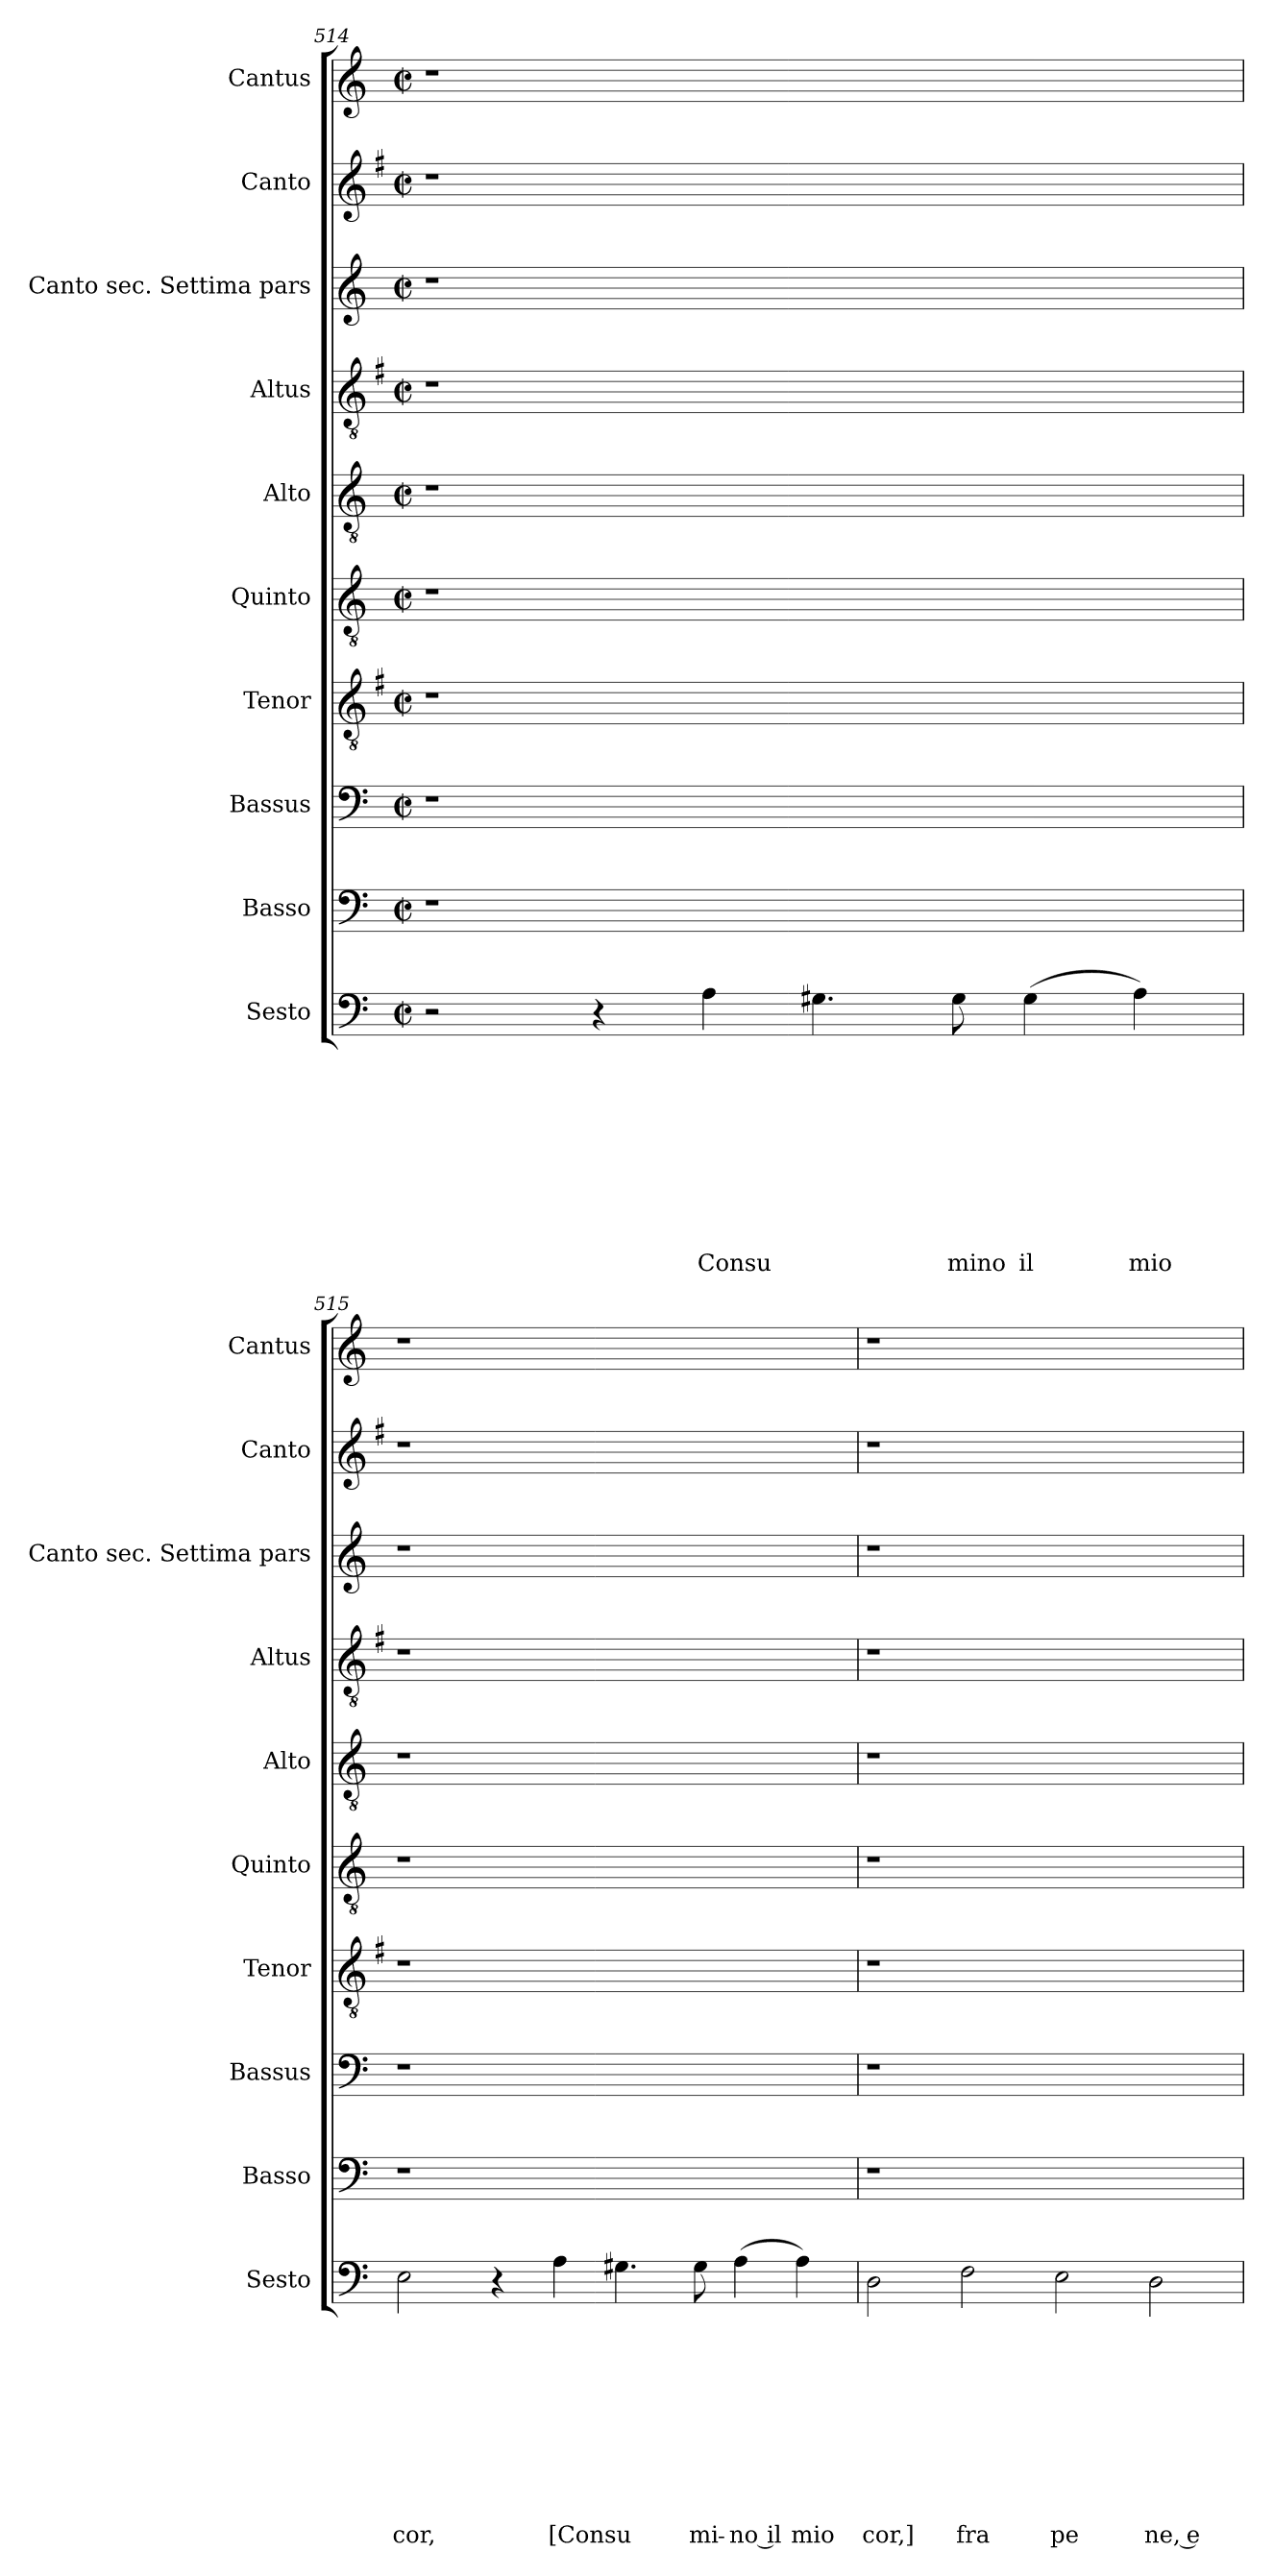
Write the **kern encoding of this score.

**kern	**text	**text	**text	**text	**text	**text	**text	**text	**text	**text	**kern	**kern	**kern	**kern	**kern	**kern	**kern	**kern	**kern
*part10	*part10	*part10	*part10	*part10	*part10	*part10	*part10	*part10	*part10	*part10	*part9	*part8	*part7	*part6	*part5	*part4	*part3	*part2	*part1
*staff10	*staff10	*staff10	*staff10	*staff10	*staff10	*staff10	*staff10	*staff10	*staff10	*staff10	*staff9	*staff8	*staff7	*staff6	*staff5	*staff4	*staff3	*staff2	*staff1
*I"Sesto	*	*	*	*	*	*	*	*	*	*	*I"Basso	*I"Bassus	*I"Tenor	*I"Quinto	*I"Alto	*I"Altus	*I"Canto sec. Settima pars	*I"Canto	*I"Cantus
*I'Sesto	*	*	*	*	*	*	*	*	*	*	*I'Basso	*I'Bassus	*I'Tenor	*I'Quinto	*I'Alto	*I'Altus	*I'Canto sec. Settima pars	*I'Canto	*I'Cantus
!!LO:LB:g=z
*clefF4	*	*	*	*	*	*	*	*	*	*	*clefF4	*clefF4	*clefGv2	*clefGv2	*clefGv2	*clefGv2	*clefG2	*clefG2	*clefG2
*k[]	*	*	*	*	*	*	*	*	*	*	*k[]	*k[]	*k[f#]	*k[]	*k[]	*k[f#]	*k[]	*k[f#]	*k[]
*C:	*	*	*	*	*	*	*	*	*	*	*C:	*C:	*G:	*C:	*C:	*G:	*C:	*G:	*C:
*M2/2	*	*	*	*	*	*	*	*	*	*	*M2/2	*M2/2	*M2/2	*M2/2	*M2/2	*M2/2	*M2/2	*M2/2	*M2/2
*met(c|)	*	*	*	*	*	*	*	*	*	*	*met(c|)	*met(c|)	*met(c|)	*met(c|)	*met(c|)	*met(c|)	*met(c|)	*met(c|)	*met(c|)
=514	=514	=514	=514	=514	=514	=514	=514	=514	=514	=514	=514	=514	=514	=514	=514	=514	=514	=514	=514
2r	.	.	.	.	.	.	.	.	.	.	1r	1r	1r	1r	1r	1r	1r	1r	1r
4r	.	.	.	.	.	.	.	.	.	.	.	.	.	.	.	.	.	.	.
!	!	!	!	!	!	!	!	!	!	!LO:LY:b	!	!	!	!	!	!	!	!	!
4A\	.	.	.	.	.	.	.	.	.	Consu	.	.	.	.	.	.	.	.	.
4.G#X\	.	.	.	.	.	.	.	.	.	.	1ryy	1ryy	1ryy	1ryy	1ryy	1ryy	1ryy	1ryy	1ryy
!	!	!	!	!	!	!	!	!	!	!LO:LY:b	!	!	!	!	!	!	!	!	!
8G#\	.	.	.	.	.	.	.	.	.	mino	.	.	.	.	.	.	.	.	.
!	!	!	!	!	!	!	!	!	!	!LO:LY:b	!	!	!	!	!	!	!	!	!
(<4G#\	.	.	.	.	.	.	.	.	.	il	.	.	.	.	.	.	.	.	.
!	!	!	!	!	!	!	!	!	!	!LO:LY:b	!	!	!	!	!	!	!	!	!
4A\)	.	.	.	.	.	.	.	.	.	mio	.	.	.	.	.	.	.	.	.
=515	=515	=515	=515	=515	=515	=515	=515	=515	=515	=515	=515	=515	=515	=515	=515	=515	=515	=515	=515
!	!	!	!	!	!	!	!	!	!	!LO:LY:b	!	!	!	!	!	!	!	!	!
2E\	.	.	.	.	.	.	.	.	.	cor,	1r	1r	1r	1r	1r	1r	1r	1r	1r
4r	.	.	.	.	.	.	.	.	.	.	.	.	.	.	.	.	.	.	.
!	!	!	!	!	!	!	!	!	!	!LO:LY:b	!	!	!	!	!	!	!	!	!
4A\	.	.	.	.	.	.	.	.	.	[Consu	.	.	.	.	.	.	.	.	.
4.G#X\	.	.	.	.	.	.	.	.	.	.	1ryy	1ryy	1ryy	1ryy	1ryy	1ryy	1ryy	1ryy	1ryy
!	!	!	!	!	!	!	!	!	!	!LO:LY:b	!	!	!	!	!	!	!	!	!
8G#\	.	.	.	.	.	.	.	.	.	mi-	.	.	.	.	.	.	.	.	.
!	!	!	!	!	!	!	!	!	!	!LO:LY:b:rj	!	!	!	!	!	!	!	!	!
(>4A\	.	.	.	.	.	.	.	.	.	-no il	.	.	.	.	.	.	.	.	.
!	!	!	!	!	!	!	!	!	!	!LO:LY:b	!	!	!	!	!	!	!	!	!
4A\)	.	.	.	.	.	.	.	.	.	mio	.	.	.	.	.	.	.	.	.
=516	=516	=516	=516	=516	=516	=516	=516	=516	=516	=516	=516	=516	=516	=516	=516	=516	=516	=516	=516
!	!	!	!	!	!	!	!	!	!	!LO:LY:b	!	!	!	!	!	!	!	!	!
2D\	.	.	.	.	.	.	.	.	.	cor,]	1r	1r	1r	1r	1r	1r	1r	1r	1r
!	!	!	!	!	!	!	!	!	!	!LO:LY:b	!	!	!	!	!	!	!	!	!
2F\	.	.	.	.	.	.	.	.	.	fra	.	.	.	.	.	.	.	.	.
!	!	!	!	!	!	!	!	!	!	!LO:LY:b	!	!	!	!	!	!	!	!	!
2E\	.	.	.	.	.	.	.	.	.	pe	1ryy	1ryy	1ryy	1ryy	1ryy	1ryy	1ryy	1ryy	1ryy
!	!	!	!	!	!	!	!	!	!	!LO:LY:b:rj	!	!	!	!	!	!	!	!	!
2D\	.	.	.	.	.	.	.	.	.	ne, e	.	.	.	.	.	.	.	.	.
=	=	=	=	=	=	=	=	=	=	=	=	=	=	=	=	=	=	=	=
*-	*-	*-	*-	*-	*-	*-	*-	*-	*-	*-	*-	*-	*-	*-	*-	*-	*-	*-	*-
